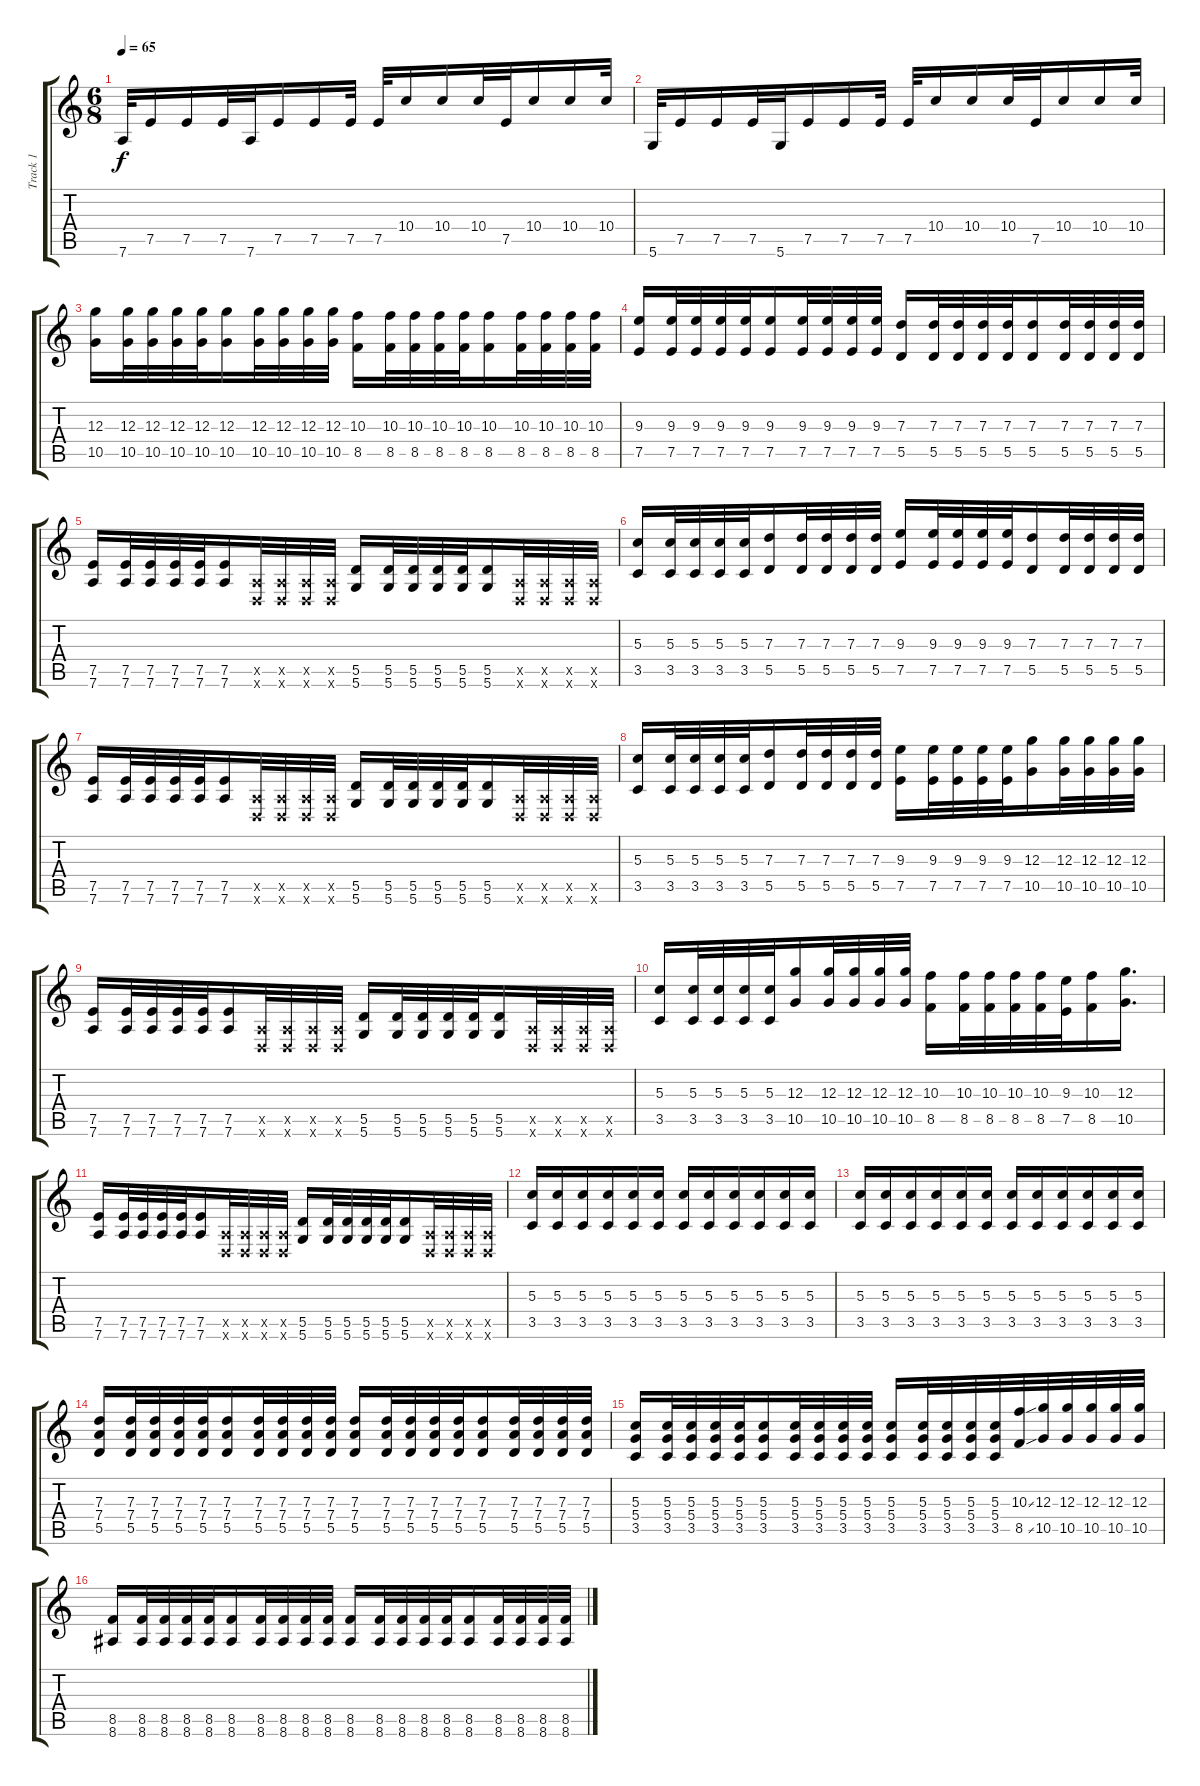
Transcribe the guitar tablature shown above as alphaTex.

\track ("Track 1" "Track 1") {instrument acousticguitarsteel}
\staff {score tabs}
\tuning (E4 B3 G3 D3 A2 D2) {hide}
\ts (6 8)
\tempo 65
\clef g2
\ks c
7.6.32{dy f} 7.5.16 7.5.16 7.5.32 7.6.32 7.5.16 7.5.16 7.5.32 7.5.32 10.4.16 10.4.16 10.4.32 7.5.32 10.4.16 10.4.16 10.4.32 |
5.6.32 7.5.16 7.5.16 7.5.32 5.6.32 7.5.16 7.5.16 7.5.32 7.5.32 10.4.16 10.4.16 10.4.32 7.5.32 10.4.16 10.4.16 10.4.32 |
(12.3 10.5).16 (12.3 10.5).32 (12.3 10.5).32 (12.3 10.5).32 (12.3 10.5).32 (12.3 10.5).16 (12.3 10.5).32 (12.3 10.5).32 (12.3 10.5).32 (12.3 10.5).32 (10.3 8.5).16 (10.3 8.5).32 (10.3 8.5).32 (10.3 8.5).32 (10.3 8.5).32 (10.3 8.5).16 (10.3 8.5).32 (10.3 8.5).32 (10.3 8.5).32 (10.3 8.5).32 |
(9.3 7.5).16 (9.3 7.5).32 (9.3 7.5).32 (9.3 7.5).32 (9.3 7.5).32 (9.3 7.5).16 (9.3 7.5).32 (9.3 7.5).32 (9.3 7.5).32 (9.3 7.5).32 (7.3 5.5).16 (7.3 5.5).32 (7.3 5.5).32 (7.3 5.5).32 (7.3 5.5).32 (7.3 5.5).16 (7.3 5.5).32 (7.3 5.5).32 (7.3 5.5).32 (7.3 5.5).32 |
(7.5 7.6).16 (7.5 7.6).32 (7.5 7.6).32 (7.5 7.6).32 (7.5 7.6).32 (7.5 7.6).16 (0.5{x} 0.6{x}).32 (0.5{x} 0.6{x}).32 (0.5{x} 0.6{x}).32 (0.5{x} 0.6{x}).32 (5.5 5.6).16 (5.5 5.6).32 (5.5 5.6).32 (5.5 5.6).32 (5.5 5.6).32 (5.5 5.6).16 (0.5{x} 0.6{x}).32 (0.5{x} 0.6{x}).32 (0.5{x} 0.6{x}).32 (0.5{x} 0.6{x}).32 |
(5.3 3.5).16 (5.3 3.5).32 (5.3 3.5).32 (5.3 3.5).32 (5.3 3.5).32 (7.3 5.5).16 (7.3 5.5).32 (7.3 5.5).32 (7.3 5.5).32 (7.3 5.5).32 (9.3 7.5).16 (9.3 7.5).32 (9.3 7.5).32 (9.3 7.5).32 (9.3 7.5).32 (7.3 5.5).16 (7.3 5.5).32 (7.3 5.5).32 (7.3 5.5).32 (7.3 5.5).32 |
(7.5 7.6).16 (7.5 7.6).32 (7.5 7.6).32 (7.5 7.6).32 (7.5 7.6).32 (7.5 7.6).16 (0.5{x} 0.6{x}).32 (0.5{x} 0.6{x}).32 (0.5{x} 0.6{x}).32 (0.5{x} 0.6{x}).32 (5.5 5.6).16 (5.5 5.6).32 (5.5 5.6).32 (5.5 5.6).32 (5.5 5.6).32 (5.5 5.6).16 (0.5{x} 0.6{x}).32 (0.5{x} 0.6{x}).32 (0.5{x} 0.6{x}).32 (0.5{x} 0.6{x}).32 |
(5.3 3.5).16 (5.3 3.5).32 (5.3 3.5).32 (5.3 3.5).32 (5.3 3.5).32 (7.3 5.5).16 (7.3 5.5).32 (7.3 5.5).32 (7.3 5.5).32 (7.3 5.5).32 (9.3 7.5).16 (9.3 7.5).32 (9.3 7.5).32 (9.3 7.5).32 (9.3 7.5).32 (12.3 10.5).16 (12.3 10.5).32 (12.3 10.5).32 (12.3 10.5).32 (12.3 10.5).32 |
(7.5 7.6).16 (7.5 7.6).32 (7.5 7.6).32 (7.5 7.6).32 (7.5 7.6).32 (7.5 7.6).16 (0.5{x} 0.6{x}).32 (0.5{x} 0.6{x}).32 (0.5{x} 0.6{x}).32 (0.5{x} 0.6{x}).32 (5.5 5.6).16 (5.5 5.6).32 (5.5 5.6).32 (5.5 5.6).32 (5.5 5.6).32 (5.5 5.6).16 (0.5{x} 0.6{x}).32 (0.5{x} 0.6{x}).32 (0.5{x} 0.6{x}).32 (0.5{x} 0.6{x}).32 |
(5.3 3.5).16 (5.3 3.5).32 (5.3 3.5).32 (5.3 3.5).32 (5.3 3.5).32 (12.3 10.5).16 (12.3 10.5).32 (12.3 10.5).32 (12.3 10.5).32 (12.3 10.5).32 (10.3 8.5).16 (10.3 8.5).32 (10.3 8.5).32 (10.3 8.5).32 (10.3 8.5).32 (9.3 7.5).32 (10.3 8.5).16 (12.3 10.5).16{d} |
(7.5 7.6).16 (7.5 7.6).32 (7.5 7.6).32 (7.5 7.6).32 (7.5 7.6).32 (7.5 7.6).16 (0.5{x} 0.6{x}).32 (0.5{x} 0.6{x}).32 (0.5{x} 0.6{x}).32 (0.5{x} 0.6{x}).32 (5.5 5.6).16 (5.5 5.6).32 (5.5 5.6).32 (5.5 5.6).32 (5.5 5.6).32 (5.5 5.6).16 (0.5{x} 0.6{x}).32 (0.5{x} 0.6{x}).32 (0.5{x} 0.6{x}).32 (0.5{x} 0.6{x}).32 |
(5.3 3.5).16 (5.3 3.5).16 (5.3 3.5).16 (5.3 3.5).16 (5.3 3.5).16 (5.3 3.5).16 (5.3 3.5).16 (5.3 3.5).16 (5.3 3.5).16 (5.3 3.5).16 (5.3 3.5).16 (5.3 3.5).16 |
(5.3 3.5).16 (5.3 3.5).16 (5.3 3.5).16 (5.3 3.5).16 (5.3 3.5).16 (5.3 3.5).16 (5.3 3.5).16 (5.3 3.5).16 (5.3 3.5).16 (5.3 3.5).16 (5.3 3.5).16 (5.3 3.5).16 |
(7.3 7.4 5.5).16 (7.3 7.4 5.5).32 (7.3 7.4 5.5).32 (7.3 7.4 5.5).32 (7.3 7.4 5.5).32 (7.3 7.4 5.5).16 (7.3 7.4 5.5).32 (7.3 7.4 5.5).32 (7.3 7.4 5.5).32 (7.3 7.4 5.5).32 (7.3 7.4 5.5).16 (7.3 7.4 5.5).32 (7.3 7.4 5.5).32 (7.3 7.4 5.5).32 (7.3 7.4 5.5).32 (7.3 7.4 5.5).16 (7.3 7.4 5.5).32 (7.3 7.4 5.5).32 (7.3 7.4 5.5).32 (7.3 7.4 5.5).32 |
(5.3 5.4 3.5).16 (5.3 5.4 3.5).32 (5.3 5.4 3.5).32 (5.3 5.4 3.5).32 (5.3 5.4 3.5).32 (5.3 5.4 3.5).16 (5.3 5.4 3.5).32 (5.3 5.4 3.5).32 (5.3 5.4 3.5).32 (5.3 5.4 3.5).32 (5.3 5.4 3.5).16 (5.3 5.4 3.5).32 (5.3 5.4 3.5).32 (5.3 5.4 3.5).32 (5.3 5.4 3.5).32 (10.3{ss} 8.5{ss}).32 (12.3 10.5).32 (12.3 10.5).32 (12.3 10.5).32 (12.3 10.5).32 (12.3 10.5).32 |
(8.5 8.6).16 (8.5 8.6).32 (8.5 8.6).32 (8.5 8.6).32 (8.5 8.6).32 (8.5 8.6).16 (8.5 8.6).32 (8.5 8.6).32 (8.5 8.6).32 (8.5 8.6).32 (8.5 8.6).16 (8.5 8.6).32 (8.5 8.6).32 (8.5 8.6).32 (8.5 8.6).32 (8.5 8.6).16 (8.5 8.6).32 (8.5 8.6).32 (8.5 8.6).32 (8.5 8.6).32
